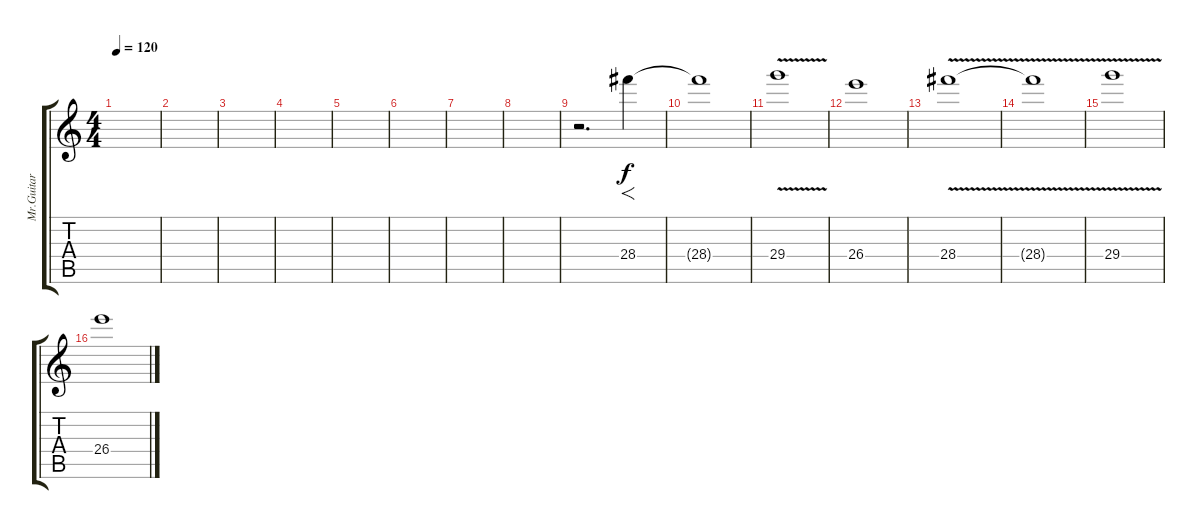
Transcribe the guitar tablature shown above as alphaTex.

\track ("Mr.Guitar" "Mr.Guitar") {instrument acousticguitarsteel}
\staff {score tabs}
\tuning (E4 B3 G3 D3 A2 E2) {hide}
\ts (4 4)
\tempo 120
\clef g2
\ks c
|
|
|
|
|
|
|
|
r.2{d} 28.4.4{f volume 13 instrument overdrivenguitar} |
28.4{t}.1 |
29.4{v}.1 |
26.4.1 |
28.4{v}.1 |
28.4{t}.1{volume 12 balance 0} |
29.4{v}.1 |
26.4.1
